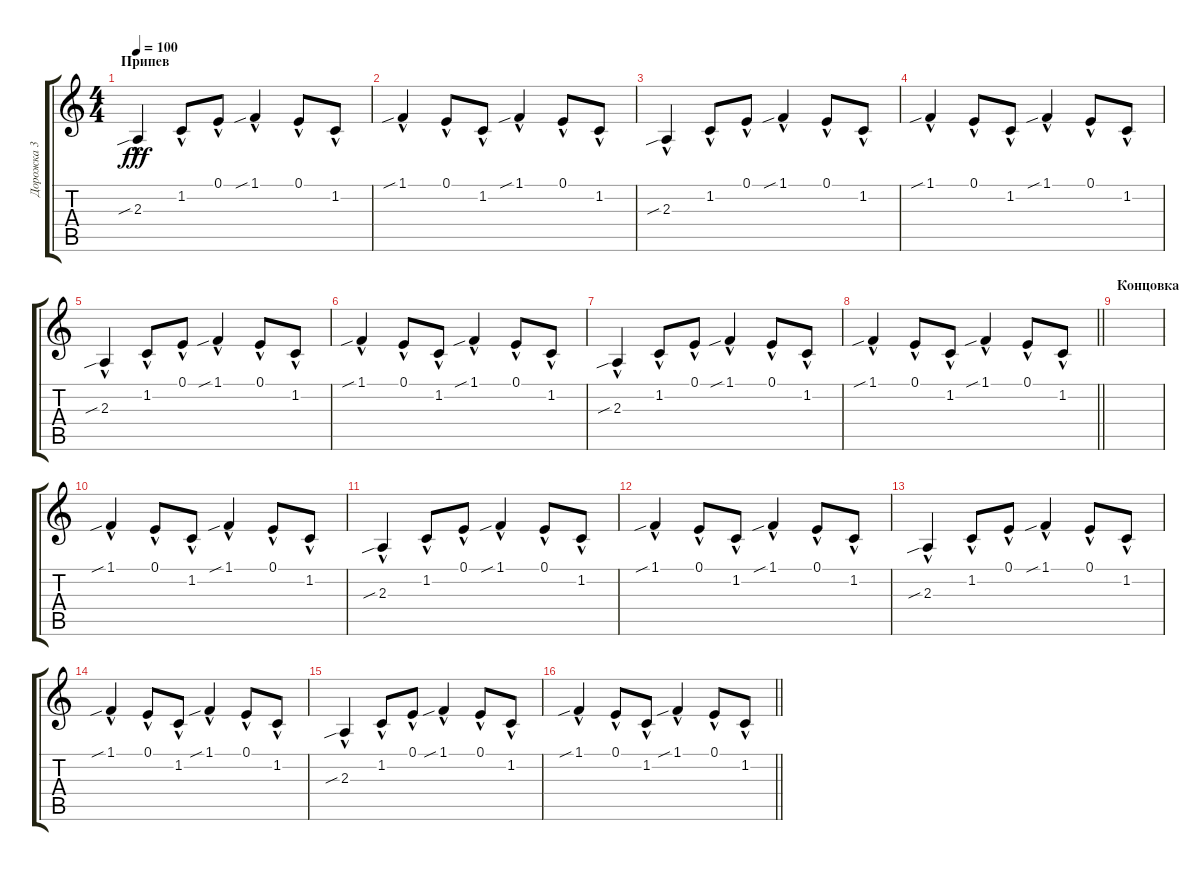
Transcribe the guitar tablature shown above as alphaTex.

\track ("Дорожка 3" "Дорожка 3") {instrument lead1square}
\staff {score tabs}
\tuning (E4 B3 G3 D3 A2 E2) {hide}
\ts (4 4)
\section ("" "Припев")
\tempo 100
\clef g2
\ks c
2.3{sib hac}.4{dy fff volume 15 instrument lead1square} 1.2{hac}.8 0.1{hac}.8 1.1{sib hac}.4 0.1{hac}.8 1.2{hac}.8 |
1.1{sib hac}.4 0.1{hac}.8 1.2{hac}.8 1.1{sib hac}.4 0.1{hac}.8 1.2{hac}.8 |
2.3{sib hac}.4 1.2{hac}.8 0.1{hac}.8 1.1{sib hac}.4 0.1{hac}.8 1.2{hac}.8 |
1.1{sib hac}.4 0.1{hac}.8 1.2{hac}.8 1.1{sib hac}.4 0.1{hac}.8 1.2{hac}.8 |
2.3{sib hac}.4 1.2{hac}.8 0.1{hac}.8 1.1{sib hac}.4 0.1{hac}.8 1.2{hac}.8 |
1.1{sib hac}.4 0.1{hac}.8 1.2{hac}.8 1.1{sib hac}.4 0.1{hac}.8 1.2{hac}.8 |
2.3{sib hac}.4 1.2{hac}.8 0.1{hac}.8 1.1{sib hac}.4 0.1{hac}.8 1.2{hac}.8 |
\barLineRight lightlight
1.1{sib hac}.4 0.1{hac}.8 1.2{hac}.8 1.1{sib hac}.4 0.1{hac}.8 1.2{hac}.8 |
\section ("" "Концовка")
|
1.1{sib hac}.4 0.1{hac}.8 1.2{hac}.8 1.1{sib hac}.4 0.1{hac}.8 1.2{hac}.8 |
2.3{sib hac}.4 1.2{hac}.8 0.1{hac}.8 1.1{sib hac}.4 0.1{hac}.8 1.2{hac}.8 |
1.1{sib hac}.4 0.1{hac}.8 1.2{hac}.8 1.1{sib hac}.4 0.1{hac}.8 1.2{hac}.8 |
2.3{sib hac}.4 1.2{hac}.8 0.1{hac}.8 1.1{sib hac}.4 0.1{hac}.8 1.2{hac}.8 |
1.1{sib hac}.4 0.1{hac}.8 1.2{hac}.8 1.1{sib hac}.4 0.1{hac}.8 1.2{hac}.8 |
2.3{sib hac}.4 1.2{hac}.8 0.1{hac}.8 1.1{sib hac}.4 0.1{hac}.8 1.2{hac}.8 |
\barLineRight lightlight
1.1{sib hac}.4 0.1{hac}.8 1.2{hac}.8 1.1{sib hac}.4 0.1{hac}.8 1.2{hac}.8
